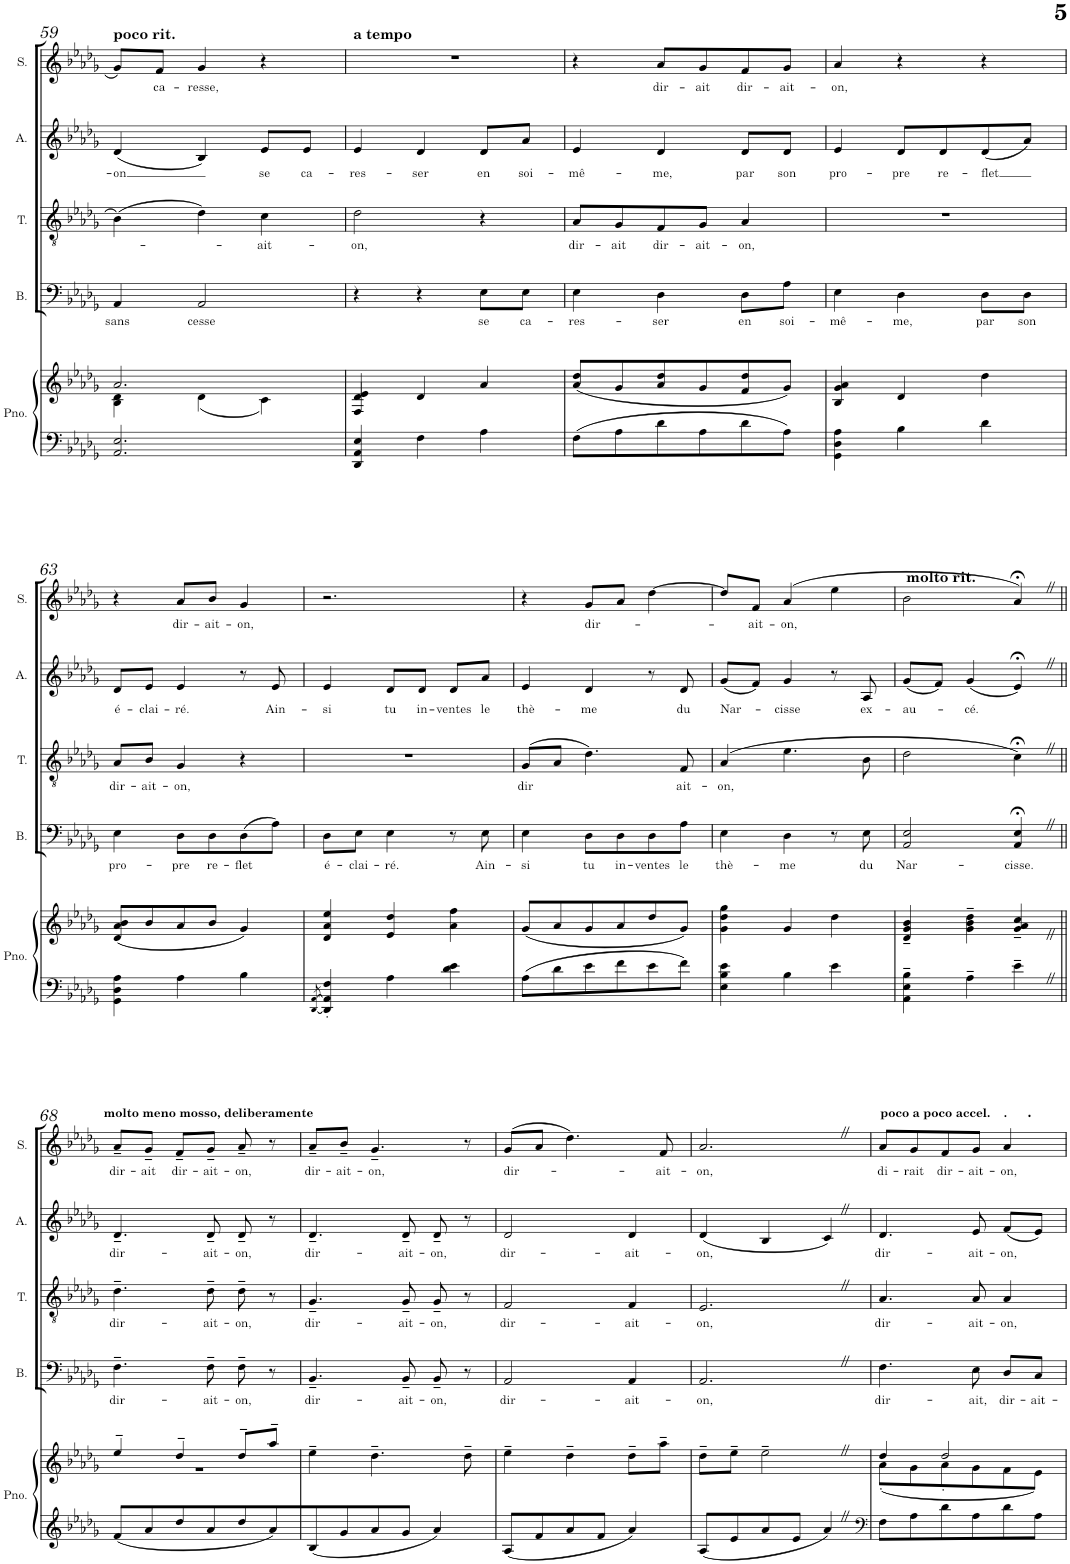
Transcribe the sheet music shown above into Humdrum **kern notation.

**kern	**kern	**kern	**text	**kern	**text	**kern	**text	**kern	**text
*part5	*part5	*part4	*part4	*part3	*part3	*part2	*part2	*part1	*part1
*staff6	*staff5	*staff4	*staff4	*staff3	*staff3	*staff2	*staff2	*staff1	*staff1
*I"Piano	*	*I"Bass	*	*I"Tenor	*	*I"Alto	*	*I"Soprano	*
*I'Pno.	*	*I'B.	*	*I'T.	*	*I'A.	*	*I'S.	*
!!LO:PB:g=z
*clefF4	*clefG2	*clefF4	*	*clefGv2	*	*clefG2	*	*clefG2	*
*k[b-e-a-d-g-]	*k[b-e-a-d-g-]	*k[b-e-a-d-g-]	*	*k[b-e-a-d-g-]	*	*k[b-e-a-d-g-]	*	*k[b-e-a-d-g-]	*
*M3/4	*M3/4	*M3/4	*	*M3/4	*	*M3/4	*	*M3/4	*
=59	=59	=59	=59	=59	=59	=59	=59	=59	=59
*	*^	*	*	*	*	*	*	*	*
!	!	!	!	!	!	!	!	!	!LO:TX:a:B:t=poco rit.	!
!	!	!	!	!LO:LY:b	!	!	!	!LO:LY:b	!	!
2.AA-/ 2.E-/	2.a-/	4B-\ 4d-\	4AA-/	sans	(4B-\	.	(4d-/	-on	8g-/L	.
!	!	!	!	!	!	!	!	!	!	!LO:LY:b
.	.	.	.	.	.	.	.	.	8f/J	ca-
!	!	!	!	!LO:LY:b	!	!	!	!	!	!LO:LY:b
.	.	(4d-\	2AA-/	cesse	4d-\)	.	4B-/)	.	4g-/	-resse,
!	!	!	!	!	!	!LO:LY:b	!	!LO:LY:b	!	!
.	.	4c\)	.	.	4c\	ait-	8e-/L	se	4r	.
!	!	!	!	!	!	!	!	!LO:LY:b	!	!
.	.	.	.	.	.	.	8e-/J	ca-	.	.
=60	=60	=60	=60	=60	=60	=60	=60	=60	=60	=60
!	!	!	!	!	!	!	!	!	!LO:TX:a:B:t=a tempo	!
!	!	!	!	!	!	!LO:LY:b	!	!LO:LY:b	!	!
4DD-/ 4AA-/ 4E-/	4d-/ 4e-/	4F/	4r	.	2d-\	-on,	4e-/	-res-	2.r	.
!	!	!	!	!	!	!	!	!LO:LY:b	!	!
4F\	4d-/	2ryy	4r	.	.	.	4d-/	-ser	.	.
!	!	!	!	!LO:LY:b	!	!	!	!LO:LY:b	!	!
4A-\	4a-/	.	8E-\L	se	4r	.	8d-/L	en	.	.
!	!	!	!	!LO:LY:b	!	!	!	!LO:LY:b	!	!
.	.	.	8E-\J	ca-	.	.	8a-/J	soi-	.	.
*	*v	*v	*	*	*	*	*	*	*	*
=61	=61	=61	=61	=61	=61	=61	=61	=61	=61
!	!	!	!LO:LY:b	!	!LO:LY:b	!	!LO:LY:b	!	!
8F\L	(8a-/ 8dd-/L	4E-\	-res-	8A-/L	dir-	4e-/	-mê-	4r	.
!	!	!	!	!	!LO:LY:b	!	!	!	!
8A-\	8g-/	.	.	8G-/	-ait	.	.	.	.
!	!	!	!LO:LY:b	!	!LO:LY:b	!	!LO:LY:b	!	!LO:LY:b
8d-\	8a-/ 8dd-/	4D-\	-ser	8F/	dir-	4d-/	-me,	8a-/L	dir-
!	!	!	!	!	!LO:LY:b	!	!	!	!LO:LY:b
8A-\	8g-/	.	.	8G-/J	-ait-	.	.	8g-/	-ait
!	!	!	!LO:LY:b	!	!LO:LY:b	!	!LO:LY:b	!	!LO:LY:b
8d-\	8f/ 8dd-/	8D-\L	en	4A-/	-on,	8d-/L	par	8f/	dir-
!	!	!	!LO:LY:b	!	!	!	!LO:LY:b	!	!LO:LY:b
8A-\J	8g-/J)	8A-\J	soi-	.	.	8d-/J	son	8g-/J	-ait-
=62	=62	=62	=62	=62	=62	=62	=62	=62	=62
!	!	!	!LO:LY:b	!	!	!	!LO:LY:b	!	!LO:LY:b
4GG-\ 4D-\ 4A-\	4B-/ 4g-/ 4a-/	4E-\	-mê-	2.r	.	4e-/	pro-	4a-/	-on,
!	!	!	!LO:LY:b	!	!	!	!LO:LY:b	!	!
4B-\	4d-/	4D-\	-me,	.	.	8d-/L	-pre	4r	.
!	!	!	!	!	!	!	!LO:LY:b	!	!
.	.	.	.	.	.	8d-/	re-	.	.
!	!	!	!LO:LY:b	!	!	!	!LO:LY:b	!	!
4d-\	4dd-\	8D-\L	par	.	.	(8d-/	-flet	4r	.
!	!	!	!LO:LY:b	!	!	!	!	!	!
.	.	8D-\J	son	.	.	8a-/J)	.	.	.
!!LO:LB:g=z
=63	=63	=63	=63	=63	=63	=63	=63	=63	=63
!	!	!	!LO:LY:b	!	!LO:LY:b	!	!LO:LY:b	!	!
4GG-\ 4D-\ 4A-\	(8d-/ 8a-/ 8b-/L	4E-\	pro-	8A-/L	dir-	8d-/L	é-	4r	.
!	!	!	!	!	!LO:LY:b	!	!LO:LY:b	!	!
.	8b-/	.	.	8B-/J	-ait-	8e-/J	-clai-	.	.
!	!	!	!LO:LY:b	!	!LO:LY:b	!	!LO:LY:b	!	!LO:LY:b
4A-\	8a-/	8D-\L	-pre	4G-/	-on,	4e-/	-ré.	8a-/L	dir-
!	!	!	!LO:LY:b	!	!	!	!	!	!LO:LY:b
.	8b-/J	8D-\	re-	.	.	.	.	8b-/J	-ait-
!	!	!	!LO:LY:b	!	!	!	!	!	!LO:LY:b
4B-\	4g-/)	(8D-\	-flet	4r	.	8r	.	4g-/	-on,
!	!	!	!	!	!	!	!LO:LY:b	!	!
.	.	8A-\J)	.	.	.	8e-/	Ain-	.	.
=64	=64	=64	=64	=64	=64	=64	=64	=64	=64
[8qDD-/ [8qAA-/	.	.	.	.	.	.	.	.	.
!	!	!	!LO:LY:b	!	!	!	!LO:LY:b	!	!
4DD-/]' 4AA-/]' 4F/'	4d-/ 4a-/ 4ee-/	8D-\L	é-	2.r	.	4e-/	-si	2.r	.
!	!	!	!LO:LY:b	!	!	!	!	!	!
.	.	8E-\J	-clai-	.	.	.	.	.	.
!	!	!	!LO:LY:b	!	!	!	!LO:LY:b	!	!
4A-\	4e-/ 4dd-/	4E-\	-ré.	.	.	8d-/L	tu	.	.
!	!	!	!	!	!	!	!LO:LY:b	!	!
.	.	.	.	.	.	8d-/J	in-	.	.
!	!	!	!	!	!	!	!LO:LY:b	!	!
4d-\ 4e-\	4a-\ 4ff\	8r	.	.	.	8d-/L	-ventes	.	.
!	!	!	!LO:LY:b	!	!	!	!LO:LY:b	!	!
.	.	8E-\	Ain-	.	.	8a-/J	le	.	.
=65	=65	=65	=65	=65	=65	=65	=65	=65	=65
!	!	!	!LO:LY:b	!	!LO:LY:b	!	!LO:LY:b	!	!
8A-\L	(8g-/L	4E-\	-si	(8G-/L	dir	4e-/	thè-	4r	.
8d-\	8a-/	.	.	8A-/J	.	.	.	.	.
!	!	!	!LO:LY:b	!	!	!	!LO:LY:b	!	!LO:LY:b
8e-\	8g-/	8D-\L	tu	4.d-\)	.	4d-/	-me	8g-/L	dir-
!	!	!	!LO:LY:b	!	!	!	!	!	!
8f\	8a-/	8D-\	in-	.	.	.	.	8a-/J	.
!	!	!	!LO:LY:b	!	!	!	!	!	!
8e-\	8dd-/	8D-\	-ventes	.	.	8r	.	[4dd-\	.
!	!	!	!LO:LY:b	!	!LO:LY:b	!	!LO:LY:b	!	!
8f\J	8g-/J)	8A-\J	le	8F/	-ait-	8d-/	du	.	.
=66	=66	=66	=66	=66	=66	=66	=66	=66	=66
!	!	!	!LO:LY:b	!	!LO:LY:b	!	!LO:LY:b	!	!
4E-\ 4B-\ 4e-\	4g-\ 4dd-\ 4gg-\	4E-\	thè-	(4A-/	-on,	(8g-/L	Nar-	8dd-/L]	.
!	!	!	!	!	!	!	!	!	!LO:LY:b
.	.	.	.	.	.	8f/J)	.	8f/J	-ait-
!	!	!	!LO:LY:b	!	!	!	!LO:LY:b	!	!LO:LY:b
4B-\	4g-/	4D-\	-me	4.e-\	.	4g-/	-cisse	(4a-/	-on,
4e-\	4dd-\	8r	.	.	.	8r	.	4ee-\	.
!	!	!	!LO:LY:b	!	!	!	!LO:LY:b	!	!
.	.	8E-\	du	8B-\	.	8A-/	ex-	.	.
=67	=67	=67	=67	=67	=67	=67	=67	=67	=67
!	!	!	!	!	!	!	!	!LO:TX:a:B:t=molto rit.	!
!	!	!	!LO:LY:b	!	!	!	!LO:LY:b	!	!
4AA-\~ 4E-\~ 4B-\~	4d-/~ 4g-/~ 4b-/~	2AA-/ 2E-/	Nar-	2d-\	.	(8g-/L	-au-	2b-\	.
.	.	.	.	.	.	8f/J)	.	.	.
!	!	!	!	!	!	!	!LO:LY:b	!	!
4A-~\	4g-\~ 4b-\~ 4dd-\~	.	.	.	.	(4g-/	-cé.	.	.
!	!	!	!LO:LY:b	!	!	!	!	!	!
4e-~Z\	4g-/~ 4a-/~ 4cc/~	4AA-/;<Z 4E-/;<Z	-cisse.	4c;<Z\)	.	4e-;<Z/)	.	4a-;<Z/)	.
!!LO:LB:g=z
=68||	=68||	=68||	=68||	=68||	=68||	=68||	=68||	=68||	=68||
*	*^	*	*	*	*	*	*	*	*
!	!	!	!	!	!	!	!	!	!LO:TX:a:B:t=molto meno mosso, deliberamente	!
!	!	!	!	!LO:LY:b	!	!LO:LY:b	!	!LO:LY:b	!	!LO:LY:b
8f/L	4ee-~/	2.r	4.F~\	dir-	4.d-~\	dir-	4.d-~/	dir-	8a-~/L	dir-
!	!	!	!	!	!	!	!	!	!	!LO:LY:b
8a-/	.	.	.	.	.	.	.	.	8g-~/J	-ait
!	!	!	!	!	!	!	!	!	!	!LO:LY:b
8dd-/	4dd-~/	.	.	.	.	.	.	.	8f~/L	dir-
!	!	!	!	!LO:LY:b	!	!LO:LY:b	!	!LO:LY:b	!	!LO:LY:b
8a-/	.	.	8F~\	-ait-	8d-~\	-ait-	8d-~/	-ait-	8g-~/J	-ait-
!	!	!	!	!LO:LY:b	!	!LO:LY:b	!	!LO:LY:b	!	!LO:LY:b
8dd-/	8dd-~/L	.	8F~\	-on,	8d-~\	-on,	8d-~/	-on,	8a-~/	-on,
8a-/	8aa-~/J	.	8r	.	8r	.	8r	.	8r	.
*	*v	*v	*	*	*	*	*	*	*	*
=69	=69	=69	=69	=69	=69	=69	=69	=69	=69
!	!	!	!LO:LY:b	!	!LO:LY:b	!	!LO:LY:b	!	!LO:LY:b
8B-/	4ee-~\	4.BB-~/	dir-	4.G-~/	dir-	4.d-~/	dir-	8a-~/L	dir-
!	!	!	!	!	!	!	!	!	!LO:LY:b
8g-/	.	.	.	.	.	.	.	8b-~/J	-ait-
!	!	!	!	!	!	!	!	!	!LO:LY:b
8a-/	4.dd-~\	.	.	.	.	.	.	4.g-~/	-on,
!	!	!	!LO:LY:b	!	!LO:LY:b	!	!LO:LY:b	!	!
8g-/J	.	8BB-~/	-ait-	8G-~/	-ait-	8d-~/	-ait-	.	.
!	!	!	!LO:LY:b	!	!LO:LY:b	!	!LO:LY:b	!	!
4a-/	.	8BB-~/	-on,	8G-~/	-on,	8d-~/	-on,	.	.
.	8dd-~\	8r	.	8r	.	8r	.	8r	.
=70	=70	=70	=70	=70	=70	=70	=70	=70	=70
!	!	!	!LO:LY:b	!	!LO:LY:b	!	!LO:LY:b	!	!LO:LY:b
8A-/L	4ee-~\	2AA-/	dir-	2F/	dir-	2d-/	dir-	(8g-/L	dir-
8f/	.	.	.	.	.	.	.	8a-/J	.
8a-/	4dd-~\	.	.	.	.	.	.	4.dd-\)	.
8f/J	.	.	.	.	.	.	.	.	.
!	!	!	!LO:LY:b	!	!LO:LY:b	!	!LO:LY:b	!	!
4a-/	8dd-~\L	4AA-/	-ait-	4F/	-ait-	4d-/	-ait-	.	.
!	!	!	!	!	!	!	!	!	!LO:LY:b
.	8aa-~\J	.	.	.	.	.	.	8f/	-ait-
=71	=71	=71	=71	=71	=71	=71	=71	=71	=71
!	!	!	!LO:LY:b	!	!LO:LY:b	!	!LO:LY:b	!	!LO:LY:b
8A-/L	8dd-~\L	2.AA-Z/	-on,	2.E-Z/	-on,	(4d-/	-on,	2.a-Z/	-on,
8e-/	8ee-~\J	.	.	.	.	.	.	.	.
8a-/	2ee-~Z\	.	.	.	.	4B-/	.	.	.
8e-/J	.	.	.	.	.	.	.	.	.
4a-Z/	.	.	.	.	.	4cZ/)	.	.	.
=72	=72	=72	=72	=72	=72	=72	=72	=72	=72
*clefF4	*	*	*	*	*	*	*	*	*
*	*^	*	*	*	*	*	*	*	*
!	!	!	!	!	!	!	!	!	!LO:TX:a:B:t=poco a poco accel.    .	!
!	!	!	!	!	!	!	!	!	!LO:TX:a:t=.	!
!	!	!	!	!LO:LY:b	!	!LO:LY:b	!	!LO:LY:b	!	!LO:LY:b
8F\L	4dd-/	(8a-'\L	4.F\	dir-	4.A-/	dir-	4.d-/	dir-	8a-/L	di-
!	!	!	!	!	!	!	!	!	!	!LO:LY:b
8A-\	.	8g-\	.	.	.	.	.	.	8g-/	-rait
!	!	!	!	!	!	!	!	!	!	!LO:LY:b
8d-\	2dd-/	8a-'\	.	.	.	.	.	.	8f/	dir-
!	!	!	!	!LO:LY:b	!	!LO:LY:b	!	!LO:LY:b	!	!LO:LY:b
8A-\	.	8g-\	8E-\	-ait,	8A-/	-ait-	8e-/	-ait-	8g-/J	-ait-
!	!	!	!	!LO:LY:b	!	!LO:LY:b	!	!LO:LY:b	!	!LO:LY:b
8d-\	.	8f\	8D-/L	dir-	4A-/	-on,	(8f/L	-on,	4a-/	-on,
!	!	!	!	!LO:LY:b	!	!	!	!	!	!
8A-\J	.	8e-\J)	8C/J	-ait-	.	.	8e-/J)	.	.	.
*	*v	*v	*	*	*	*	*	*	*	*
=	=	=	=	=	=	=	=	=	=
*-	*-	*-	*-	*-	*-	*-	*-	*-	*-
